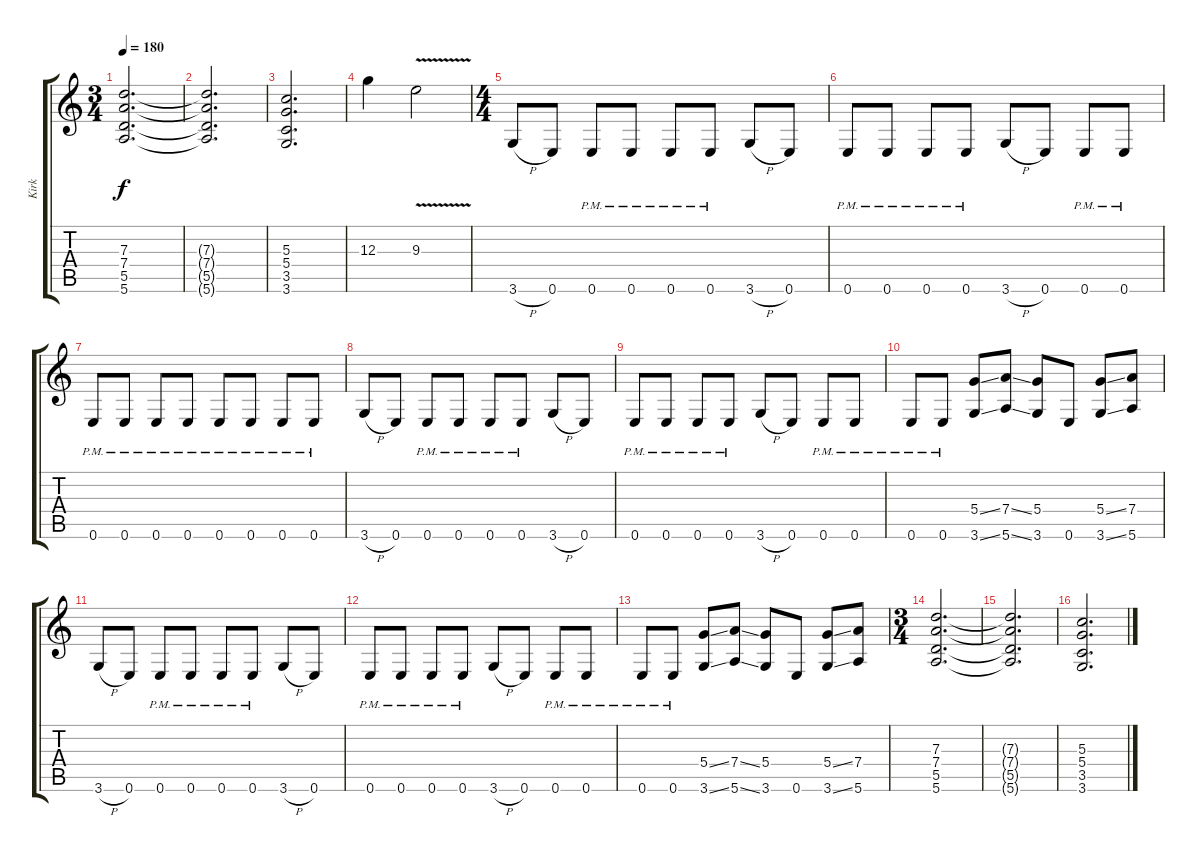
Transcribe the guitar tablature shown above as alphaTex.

\track ("Kirk" "Kirk") {instrument distortionguitar}
\staff {score tabs}
\tuning (E4 B3 G3 D3 A2 E2) {hide}
\ts (3 4)
\tempo 180
\clef g2
\ks c
(7.3 7.4 5.5 5.6).2{d dy f} |
(7.3{t} 7.4{t} 5.5{t} 5.6{t}).2{d} |
(5.3 5.4 3.5 3.6).2{d} |
12.3.4 9.3{v}.2 |
\ts (4 4)
3.6{h}.8 0.6.8 0.6{pm}.8 0.6{pm}.8 0.6{pm}.8 0.6{pm}.8 3.6{h}.8 0.6.8 |
0.6{pm}.8 0.6{pm}.8 0.6{pm}.8 0.6{pm}.8 3.6{h}.8 0.6.8 0.6{pm}.8 0.6{pm}.8 |
0.6{pm}.8 0.6{pm}.8 0.6{pm}.8 0.6{pm}.8 0.6{pm}.8 0.6{pm}.8 0.6{pm}.8 0.6{pm}.8 |
3.6{h}.8 0.6.8 0.6{pm}.8 0.6{pm}.8 0.6{pm}.8 0.6{pm}.8 3.6{h}.8 0.6.8 |
0.6{pm}.8 0.6{pm}.8 0.6{pm}.8 0.6{pm}.8 3.6{h}.8 0.6.8 0.6{pm}.8 0.6{pm}.8 |
0.6{pm}.8 0.6{pm}.8 (5.4{ss} 3.6{ss}).8 (7.4{ss} 5.6{ss}).8 (5.4 3.6).8 0.6.8 (5.4{ss} 3.6{ss}).8 (7.4 5.6).8 |
3.6{h}.8 0.6.8 0.6{pm}.8 0.6{pm}.8 0.6{pm}.8 0.6{pm}.8 3.6{h}.8 0.6.8 |
0.6{pm}.8 0.6{pm}.8 0.6{pm}.8 0.6{pm}.8 3.6{h}.8 0.6.8 0.6{pm}.8 0.6{pm}.8 |
0.6{pm}.8 0.6{pm}.8 (5.4{ss} 3.6{ss}).8 (7.4{ss} 5.6{ss}).8 (5.4 3.6).8 0.6.8 (5.4{ss} 3.6{ss}).8 (7.4 5.6).8 |
\ts (3 4)
(7.3 7.4 5.5 5.6).2{d} |
(7.3{t} 7.4{t} 5.5{t} 5.6{t}).2{d} |
(5.3 5.4 3.5 3.6).2{d}
